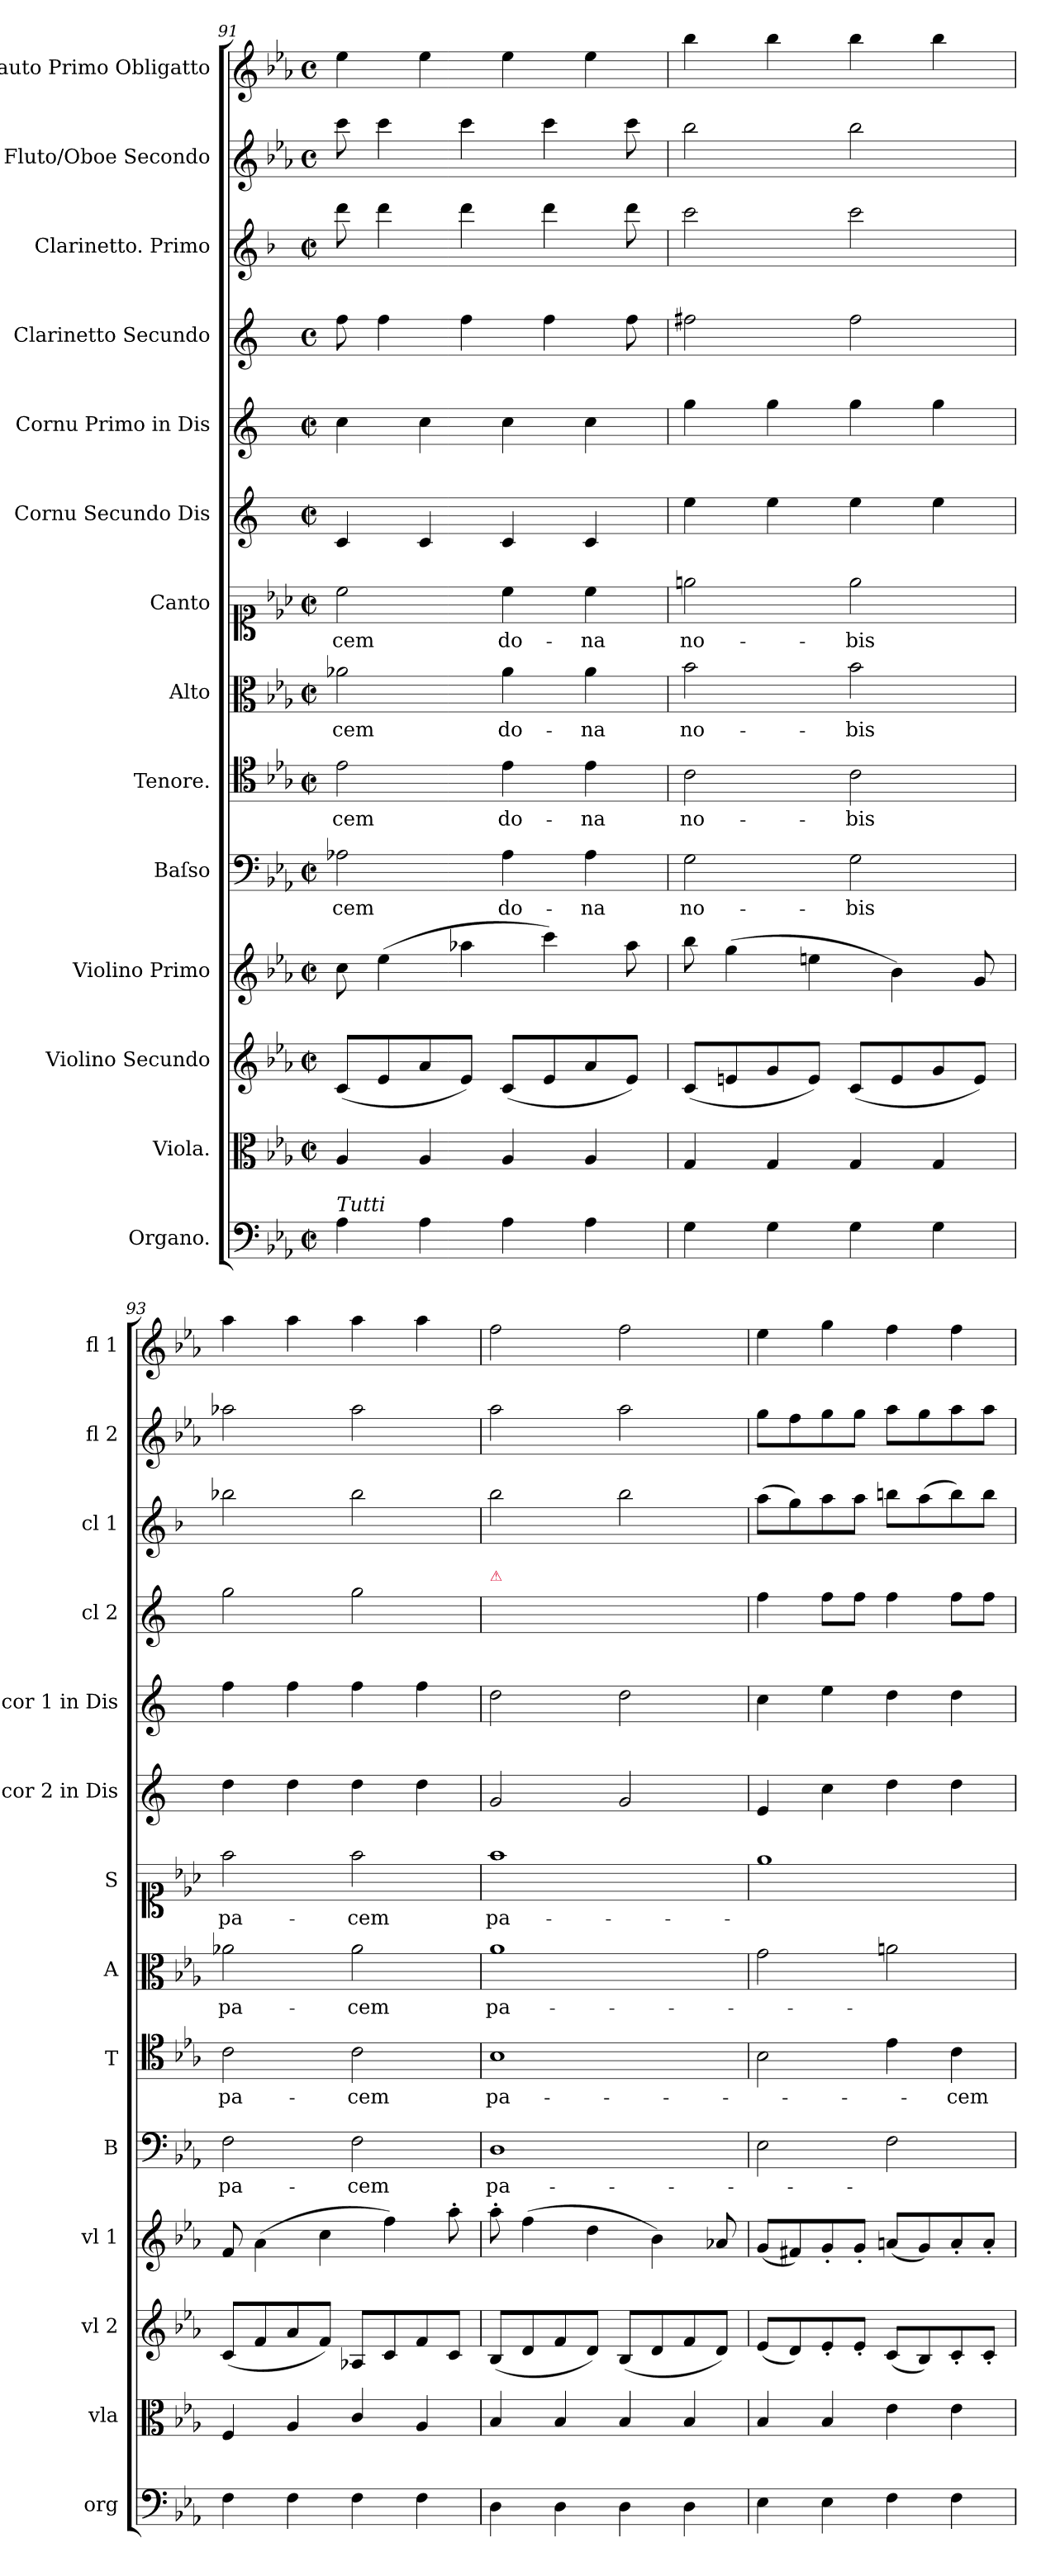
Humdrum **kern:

**kern	**kern	**kern	**dynam	**kern	**dynam	**kern	**text	**kern	**text	**kern	**text	**kern	**text	**kern	**kern	**dynam	**kern	**kern	**kern	**kern	**dynam
*part14	*part13	*part12	*part12	*part11	*part11	*part10	*part10	*part9	*part9	*part8	*part8	*part7	*part7	*part6	*part5	*part5	*part4	*part3	*part2	*part1	*part1
*staff14	*staff13	*staff12	*staff12	*staff11	*staff11	*staff10	*staff10	*staff9	*staff9	*staff8	*staff8	*staff7	*staff7	*staff6	*staff5	*staff5	*staff4	*staff3	*staff2	*staff1	*staff1
*I"Organo.	*I"Viola.	*I"Violino Secundo	*	*I"Violino Primo	*	*I"Baſso	*	*I"Tenore.	*	*I"Alto	*	*I"Canto	*	*I"Cornu Secundo Dis	*I"Cornu Primo in Dis	*	*I"Clarinetto Secundo	*I"Clarinetto. Primo	*I"Fluto/Oboe Secondo	*I"Flauto Primo Obligatto	*
*I'org	*I'vla	*I'vl 2	*	*I'vl 1	*	*I'B	*	*I'T	*	*I'A	*	*I'S	*	*I'cor 2 in Dis	*I'cor 1 in Dis	*	*I'cl 2	*I'cl 1	*I'fl 2	*I'fl 1	*
*clefF4	*clefC3	*clefG2	*	*clefG2	*	*clefF4	*	*clefC4	*	*clefC3	*	*clefC1	*	*clefG2	*clefG2	*	*clefG2	*clefG2	*clefG2	*clefG2	*
*	*	*	*	*	*	*	*	*	*	*	*	*	*	*ITrd-2c-3	*ITrd-2c-3	*	*ITrd1c2	*ITrd1c2	*	*	*
*k[b-e-a-]	*k[b-e-a-]	*k[b-e-a-]	*	*k[b-e-a-]	*	*k[b-e-a-]	*	*k[b-e-a-]	*	*k[b-e-a-]	*	*k[b-e-a-]	*	*k[b-e-a-]	*k[b-e-a-]	*	*k[b-e-]	*k[b-e-a-]	*k[b-e-a-]	*k[b-e-a-]	*
*E-:	*E-:	*E-:	*	*E-:	*	*E-:	*	*E-:	*	*E-:	*	*E-:	*	*	*	*	*	*E-:	*E-:	*E-:	*
*M2/2	*M2/2	*M2/2	*	*M2/2	*	*M2/2	*	*M2/2	*	*M2/2	*	*M2/2	*	*M2/2	*M2/2	*	*M2/2	*M2/2	*M2/2	*M2/2	*
*met(c|)	*met(c|)	*met(c|)	*	*met(c|)	*	*met(c|)	*	*met(c|)	*	*met(c|)	*	*met(c|)	*	*met(c|)	*met(c|)	*	*met(c)	*met(c|)	*met(c)	*met(c)	*
=91	=91	=91	=91	=91	=91	=91	=91	=91	=91	=91	=91	=91	=91	=91	=91	=91	=91	=91	=91	=91	=91
!LO:TX:a:i:t=Tutti	!	!	!	!	!	!	!	!	!	!	!	!	!	!	!	!	!	!	!	!	!
!	!	!	!LO:DY:a:rj	!	!LO:DY:b	!	!	!	!	!	!	!	!	!	!	!LO:DY:a	!	!	!	!	!LO:DY:a
4A-\	4A-/	(8c/L	for	8cc\	for	2A-X\	-cem	2e-\	-cem	2a-X\	-cem	2cc\	-cem	4e-/	4ee-\	fo	8ee-\	8ccc\	8ccc\	4ee-\	for
.	.	8e-/	.	(4ee-\	.	.	.	.	.	.	.	.	.	.	.	.	4ee-\	4ccc\	4ccc\	.	.
4A-\	4A-/	8a-/	.	.	.	.	.	.	.	.	.	.	.	4e-/	4ee-\	.	.	.	.	4ee-\	.
.	.	8e-/J)	.	4aa-X\	.	.	.	.	.	.	.	.	.	.	.	.	4ee-\	4ccc\	4ccc\	.	.
4A-\	4A-/	(8c/L	.	.	.	4A-\	do-	4e-\	do-	4a-\	do-	4cc\	do-	4e-/	4ee-\	.	.	.	.	4ee-\	.
.	.	8e-/	.	4ccc\)	.	.	.	.	.	.	.	.	.	.	.	.	4ee-\	4ccc\	4ccc\	.	.
4A-\	4A-/	8a-/	.	.	.	4A-\	-na	4e-\	-na	4a-\	-na	4cc\	-na	4e-/	4ee-\	.	.	.	.	4ee-\	.
.	.	8e-/J)	.	8aa-\	.	.	.	.	.	.	.	.	.	.	.	.	8ee-\	8ccc\	8ccc\	.	.
=92	=92	=92	=92	=92	=92	=92	=92	=92	=92	=92	=92	=92	=92	=92	=92	=92	=92	=92	=92	=92	=92
4G\	4G/	(8c/L	.	8bb-\	.	2G\	no-	2c\	no-	2b-\	no-	2een\	no-	4gg\	4bb-\	.	2een\	2bb-\	2bb-\	4bb-\	.
.	.	8en/	.	(4gg\	.	.	.	.	.	.	.	.	.	.	.	.	.	.	.	.	.
4G\	4G/	8g/	.	.	.	.	.	.	.	.	.	.	.	4gg\	4bb-\	.	.	.	.	4bb-\	.
.	.	8e/J)	.	4een\	.	.	.	.	.	.	.	.	.	.	.	.	.	.	.	.	.
4G\	4G/	(8c/L	.	.	.	2G\	-bis	2c\	-bis	2b-\	-bis	2ee\	-bis	4gg\	4bb-\	.	2ee\	2bb-\	2bb-\	4bb-\	.
.	.	8e/	.	4b-\)	.	.	.	.	.	.	.	.	.	.	.	.	.	.	.	.	.
4G\	4G/	8g/	.	.	.	.	.	.	.	.	.	.	.	4gg\	4bb-\	.	.	.	.	4bb-\	.
.	.	8e/J)	.	8g/	.	.	.	.	.	.	.	.	.	.	.	.	.	.	.	.	.
=93	=93	=93	=93	=93	=93	=93	=93	=93	=93	=93	=93	=93	=93	=93	=93	=93	=93	=93	=93	=93	=93
4F\	4F/	(8c/L	.	8f/	.	2F\	pa-	2c\	pa-	2a-X\	pa-	2ff\	pa-	4ff\	4aa-\	.	2ff\	2aa-X\	2aa-X\	4aa-\	.
.	.	8f/	.	(4a-\	.	.	.	.	.	.	.	.	.	.	.	.	.	.	.	.	.
4F\	4A-/	8a-/	.	.	.	.	.	.	.	.	.	.	.	4ff\	4aa-\	.	.	.	.	4aa-\	.
.	.	8f/J)	.	4cc\	.	.	.	.	.	.	.	.	.	.	.	.	.	.	.	.	.
4F\	4c/	8A-X/L	.	.	.	2F\	-cem	2c\	-cem	2a-\	-cem	2ff\	-cem	4ff\	4aa-\	.	2ff\	2aa-\	2aa-\	4aa-\	.
.	.	8c/	.	4ff\)	.	.	.	.	.	.	.	.	.	.	.	.	.	.	.	.	.
4F\	4A-/	8f/	.	.	.	.	.	.	.	.	.	.	.	4ff\	4aa-\	.	.	.	.	4aa-\	.
.	.	8c/J	.	8aa-'\	.	.	.	.	.	.	.	.	.	.	.	.	.	.	.	.	.
=94	=94	=94	=94	=94	=94	=94	=94	=94	=94	=94	=94	=94	=94	=94	=94	=94	=94	=94	=94	=94	=94
!	!	!	!	!	!	!	!	!	!	!	!	!	!	!	!	!	!LO:TX:a:color=crimson:t=⚠	!	!	!	!
4D\	4B-/	(8B-/L	.	8aa-'\	.	1D	pa-	1B-	pa-	1a-	pa-	1ff	pa-	2b-/	2ff\	.	2ff\yy	2aa-\	2aa-\	2ff\	.
.	.	8d/	.	(4ff\	.	.	.	.	.	.	.	.	.	.	.	.	.	.	.	.	.
4D\	4B-/	8f/	.	.	.	.	.	.	.	.	.	.	.	.	.	.	.	.	.	.	.
.	.	8d/J)	.	4dd\	.	.	.	.	.	.	.	.	.	.	.	.	.	.	.	.	.
4D\	4B-/	(8B-/L	.	.	.	.	.	.	.	.	.	.	.	2b-/	2ff\	.	2ff\yy	2aa-\	2aa-\	2ff\	.
.	.	8d/	.	4b-\)	.	.	.	.	.	.	.	.	.	.	.	.	.	.	.	.	.
4D\	4B-/	8f/	.	.	.	.	.	.	.	.	.	.	.	.	.	.	.	.	.	.	.
.	.	8d/J)	.	8a-X/	.	.	.	.	.	.	.	.	.	.	.	.	.	.	.	.	.
=95	=95	=95	=95	=95	=95	=95	=95	=95	=95	=95	=95	=95	=95	=95	=95	=95	=95	=95	=95	=95	=95
4E-\	4B-/	(8e-/L	.	(8g/L	.	2E-\	.	2B-\	.	2g\	.	1ee-	.	4g/	4ee-\	.	4ee-\	(8gg\L	8gg\L	4ee-\	.
.	.	8d/)	.	8f#X/)	.	.	.	.	.	.	.	.	.	.	.	.	.	8ff\)	8ff\	.	.
4E-\	4B-/	8e-'/	.	8g'/	.	.	.	.	.	.	.	.	.	4ee-\	4gg\	.	8ee-\L	8gg\	8gg\	4gg\	.
.	.	8e-'/J	.	8g'/J	.	.	.	.	.	.	.	.	.	.	.	.	8ee-\J	8gg\J	8gg\J	.	.
4F\	4e-\	(8c/L	.	(8an/L	.	2F\	.	4e-\	.	2an\	.	.	.	4ff\	4ff\	.	4ee-\	8aan\L	8aa-\L	4ff\	.
.	.	8B-/)	.	8g/)	.	.	.	.	.	.	.	.	.	.	.	.	.	(8gg\	8gg\	.	.
4F\	4e-\	8c'/	.	8a'/	.	.	.	4c\	-cem	.	.	.	.	4ff\	4ff\	.	8ee-\L	8aa\)	8aa-\	4ff\	.
.	.	8c'/J	.	8a'/J	.	.	.	.	.	.	.	.	.	.	.	.	8ee-\J	8aa\J	8aa-\J	.	.
=	=	=	=	=	=	=	=	=	=	=	=	=	=	=	=	=	=	=	=	=	=
*-	*-	*-	*-	*-	*-	*-	*-	*-	*-	*-	*-	*-	*-	*-	*-	*-	*-	*-	*-	*-	*-
